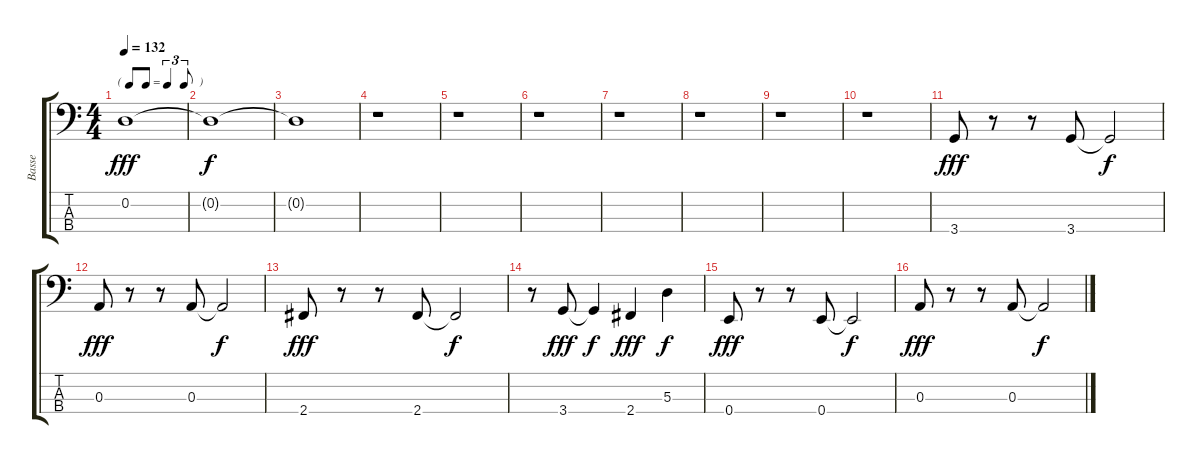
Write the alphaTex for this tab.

\track ("Basse" "Basse") {instrument electricbassfinger}
\staff {score tabs}
\tuning (G2 D2 A1 E1) {hide}
\ts (4 4)
\tf triplet8th
\tempo 132
\clef f4
\ks c
0.2.1{dy fff} |
0.2{t}.1{dy f} |
0.2{t}.1 |
r.1 |
r.1 |
r.1 |
r.1 |
r.1 |
r.1 |
r.1 |
3.4.8{dy fff} r.8 r.8 3.4.8 3.4{t}.2{dy f} |
0.3.8{dy fff} r.8 r.8 0.3.8 0.3{t}.2{dy f} |
2.4.8{dy fff} r.8 r.8 2.4.8 2.4{t}.2{dy f} |
r.8 3.4.8{dy fff} 3.4{t}.4{dy f} 2.4.4{dy fff} 5.3.4{dy f} |
0.4.8{dy fff} r.8 r.8 0.4.8 0.4{t}.2{dy f} |
0.3.8{dy fff} r.8 r.8 0.3.8 0.3{t}.2{dy f}
